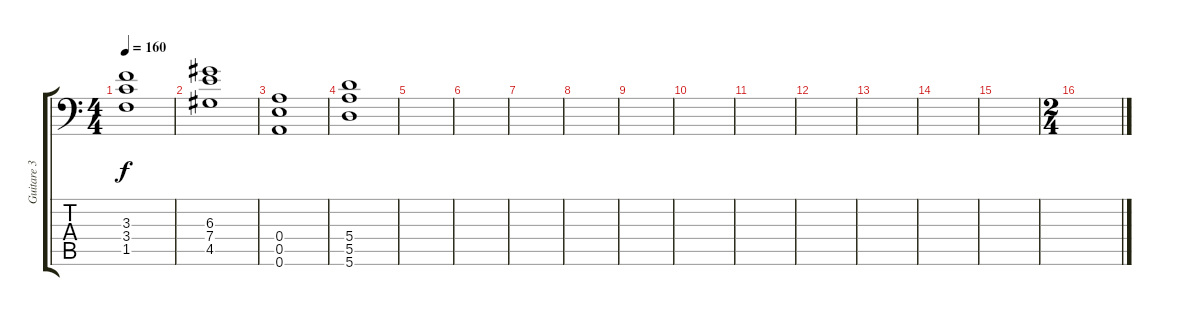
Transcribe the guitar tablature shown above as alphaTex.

\track ("Guitare 3" "Guitare 3") {instrument distortionguitar}
\staff {score tabs}
\tuning (B3 Gb3 D3 A2 E2 A1) {hide}
\ts (4 4)
\tempo 160
\clef f4
\ks c
(3.3 3.4 1.5).1{dy f} |
(6.3 7.4 4.5).1 |
(0.4 0.5 0.6).1 |
(5.4 5.5 5.6).1 |
|
|
|
|
|
|
|
|
|
|
|
\ts (2 4)
